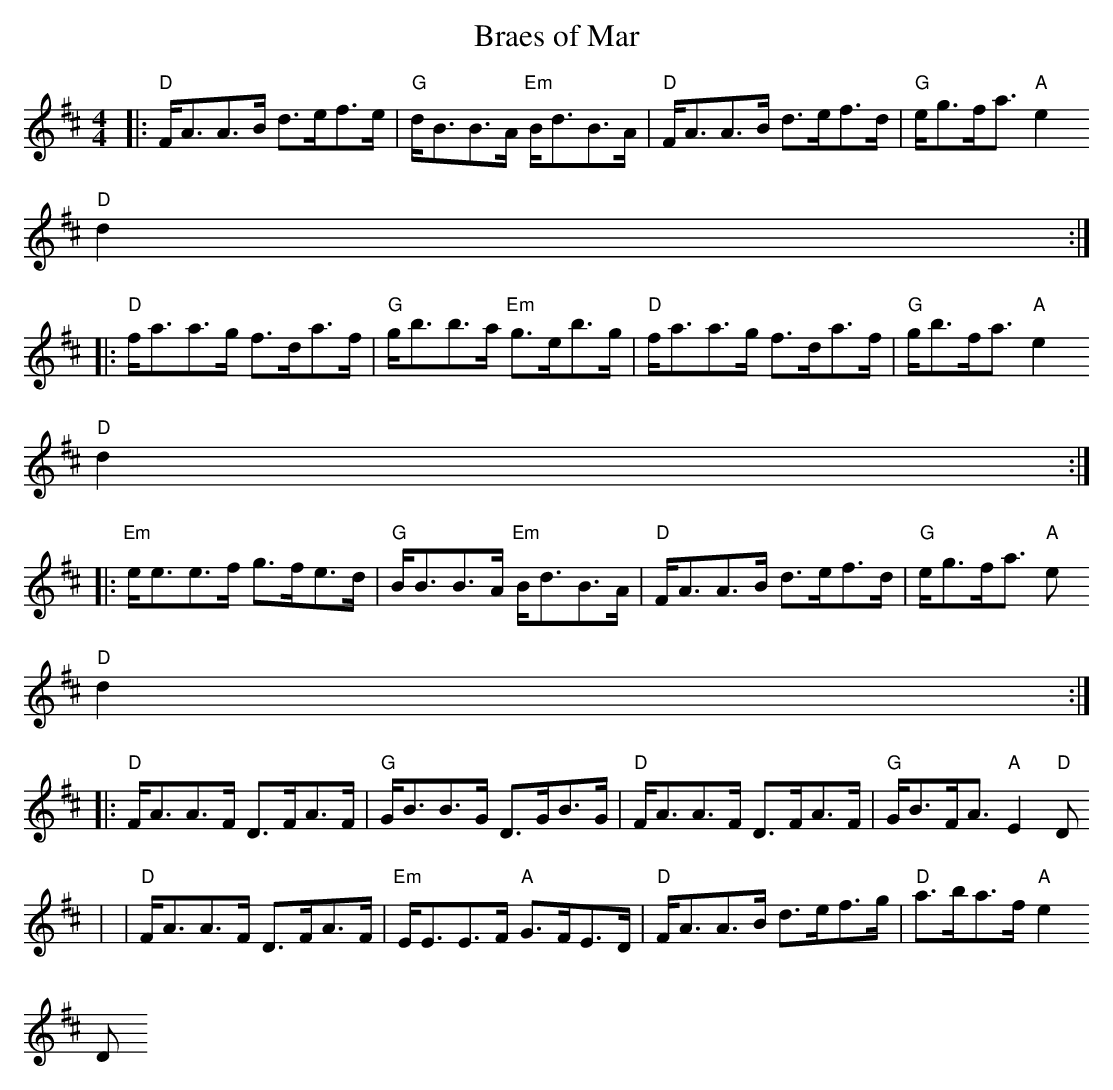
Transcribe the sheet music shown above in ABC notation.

X:1
T:Braes of Mar
M:4/4
L:1/8
K:D
|:"D"F<AA>B d>ef>e|"G"d<BB>A "Em"B<dB>A|"D"F<AA>B d>ef>d|"G"e<gf<a "A"e2
"D"d2:|
|:"D"f<aa>g f>da>f|"G"g<bb>a "Em"g>eb>g|"D"f<aa>g f>da>f|"G"g<bf<a "A"e2
"D"d2:|
|:"Em"e<ee>f g>fe>d|"G"B<BB>A "Em"B<dB>A|"D"F<AA>B d>ef>d|"G"e<gf<a "A"e
2"D"d2:|
|:"D"F<AA>F D>FA>F|"G"G<BB>G D>GB>G|"D"F<AA>F D>FA>F|"G"G<BF<A "A"E2"D"D
2|
|"D"F<AA>F D>FA>F|"Em"E<EE>F "A"G>FE>D|"D"F<AA>B d>ef>g|"D"a>ba>f "A"e2"
D"d2||
